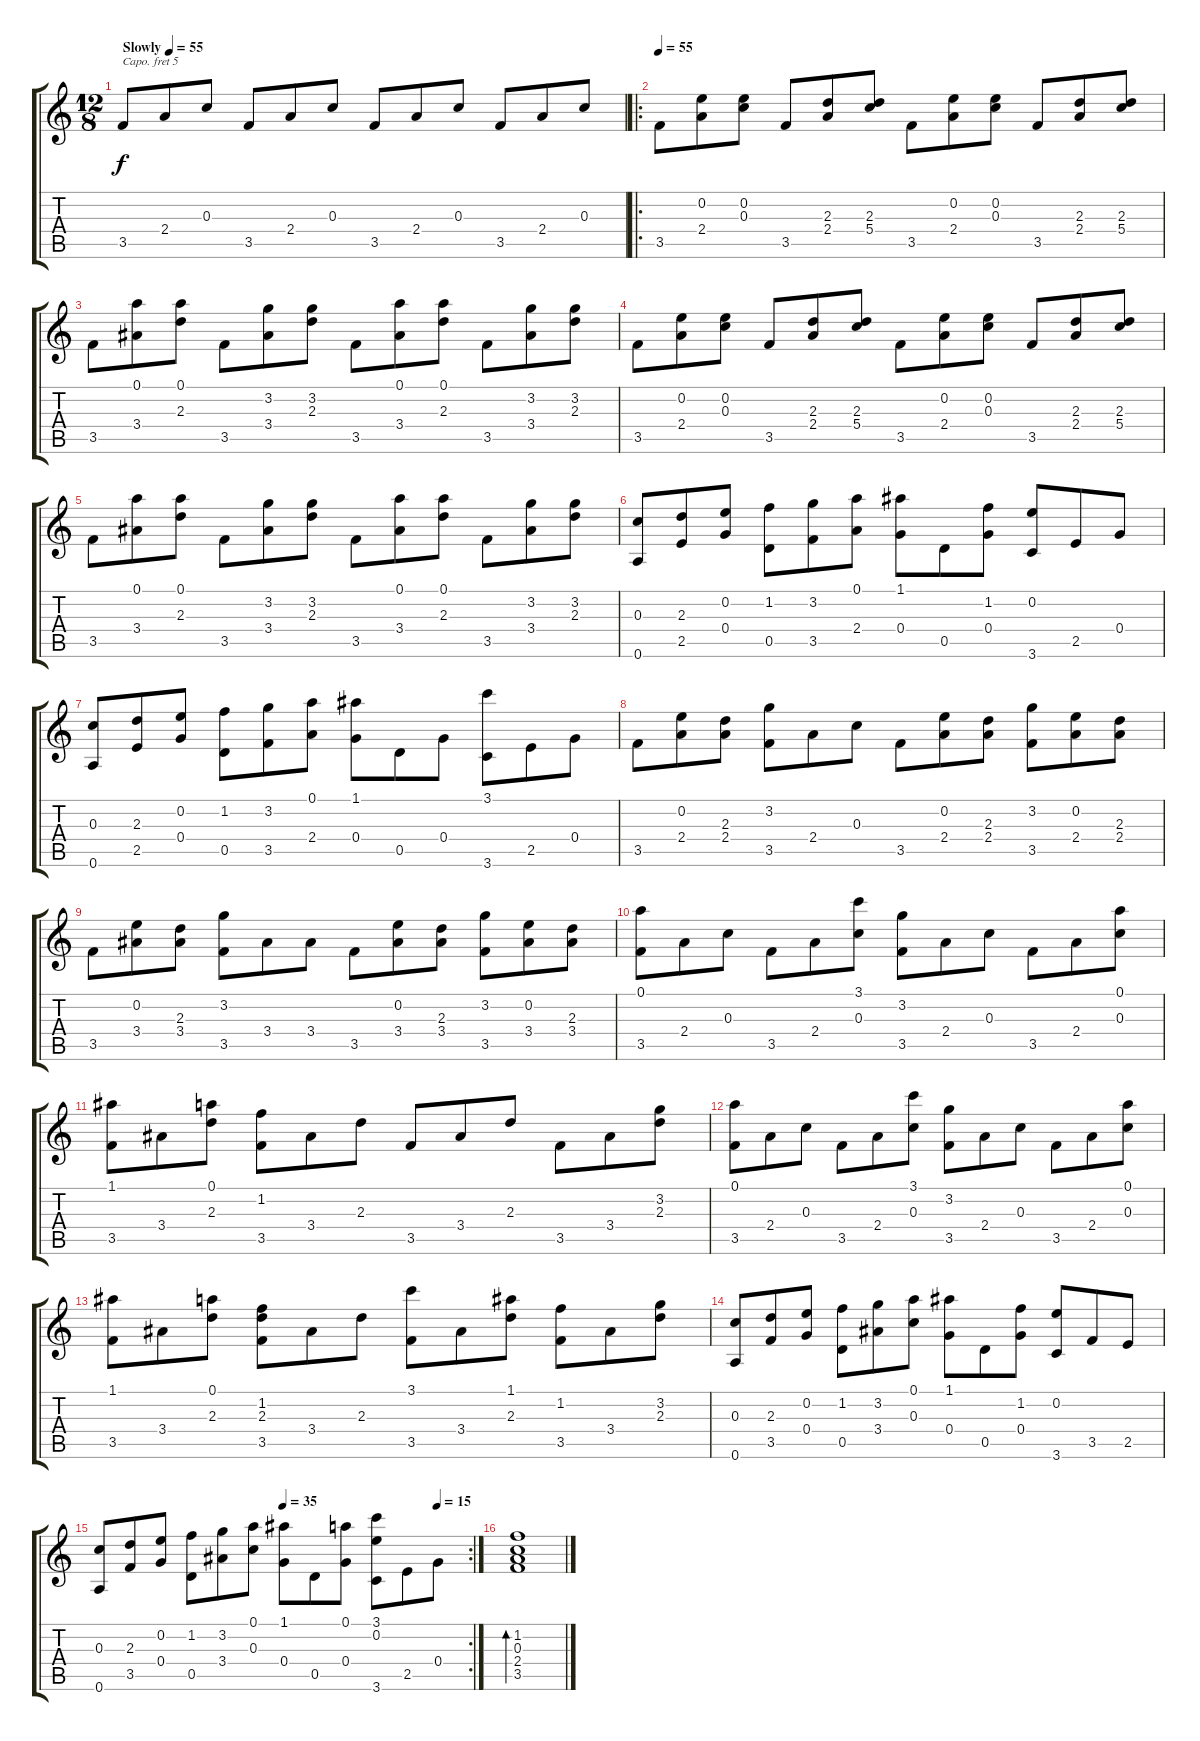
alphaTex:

\track "" {instrument acousticguitarsteel}
\staff {score tabs}
\capo 5
\tuning (E4 B3 G3 D3 A2 E2) {hide}
\ts (12 8)
\tempo (55 "Slowly")
\clef g2
\ks c
3.5.8{dy f instrument acousticguitarsteel} 2.4.8 0.3.8 3.5.8 2.4.8 0.3.8 3.5.8 2.4.8 0.3.8 3.5.8 2.4.8 0.3.8 |
\ro
\tempo 55
3.5.8 (0.2 2.4).8 (0.2 0.3).8 3.5.8 (2.3 2.4).8 (2.3 5.4).8 3.5.8 (0.2 2.4).8 (0.2 0.3).8 3.5.8 (2.3 2.4).8 (2.3 5.4).8 |
3.5.8 (0.1 3.4).8 (0.1 2.3).8 3.5.8 (3.2 3.4).8 (3.2 2.3).8 3.5.8 (0.1 3.4).8 (0.1 2.3).8 3.5.8 (3.2 3.4).8 (3.2 2.3).8 |
3.5.8 (0.2 2.4).8 (0.2 0.3).8 3.5.8 (2.3 2.4).8 (2.3 5.4).8 3.5.8 (0.2 2.4).8 (0.2 0.3).8 3.5.8 (2.3 2.4).8 (2.3 5.4).8 |
3.5.8 (0.1 3.4).8 (0.1 2.3).8 3.5.8 (3.2 3.4).8 (3.2 2.3).8 3.5.8 (0.1 3.4).8 (0.1 2.3).8 3.5.8 (3.2 3.4).8 (3.2 2.3).8 |
(0.3 0.6).8 (2.3 2.5).8 (0.2 0.4).8 (1.2 0.5).8 (3.2 3.5).8 (0.1 2.4).8 (1.1 0.4).8 0.5.8 (1.2 0.4).8 (0.2 3.6).8 2.5.8 0.4.8 |
(0.3 0.6).8 (2.3 2.5).8 (0.2 0.4).8 (1.2 0.5).8 (3.2 3.5).8 (0.1 2.4).8 (1.1 0.4).8 0.5.8 0.4.8 (3.1 3.6).8 2.5.8 0.4.8 |
3.5.8 (0.2 2.4).8 (2.3 2.4).8 (3.2 3.5).8 2.4.8 0.3.8 3.5.8 (0.2 2.4).8 (2.3 2.4).8 (3.2 3.5).8 (0.2 2.4).8 (2.3 2.4).8 |
3.5.8 (0.2 3.4).8 (2.3 3.4).8 (3.2 3.5).8 3.4.8 3.4.8 3.5.8 (0.2 3.4).8 (2.3 3.4).8 (3.2 3.5).8 (0.2 3.4).8 (2.3 3.4).8 |
(0.1 3.5).8 2.4.8 0.3.8 3.5.8 2.4.8 (3.1 0.3).8 (3.2 3.5).8 2.4.8 0.3.8 3.5.8 2.4.8 (0.1 0.3).8 |
(1.1 3.5).8 3.4.8 (0.1 2.3).8 (1.2 3.5).8 3.4.8 2.3.8 3.5.8 3.4.8 2.3.8 3.5.8 3.4.8 (3.2 2.3).8 |
(0.1 3.5).8 2.4.8 0.3.8 3.5.8 2.4.8 (3.1 0.3).8 (3.2 3.5).8 2.4.8 0.3.8 3.5.8 2.4.8 (0.1 0.3).8 |
(1.1 3.5).8 3.4.8 (0.1 2.3).8 (1.2 2.3 3.5).8 3.4.8 2.3.8 (3.1 3.5).8 3.4.8 (1.1 2.3).8 (1.2 3.5).8 3.4.8 (3.2 2.3).8 |
(0.3 0.6).8 (2.3 3.5).8 (0.2 0.4).8 (1.2 0.5).8 (3.2 3.4).8 (0.1 0.3).8 (1.1 0.4).8 0.5.8 (1.2 0.4).8 (0.2 3.6).8 3.5.8 2.5.8 |
\rc 2
\tempo (35 0.5)
\tempo (15 0.9166666666666666)
(0.3 0.6).8 (2.3 3.5).8 (0.2 0.4).8 (1.2 0.5).8 (3.2 3.4).8 (0.1 0.3).8 (1.1 0.4).8 0.5.8 (0.1 0.4).8 (3.1 0.2 3.6).8 2.5.8 0.4.8 |
(1.2 0.3 2.4 3.5).1{bd 120}
